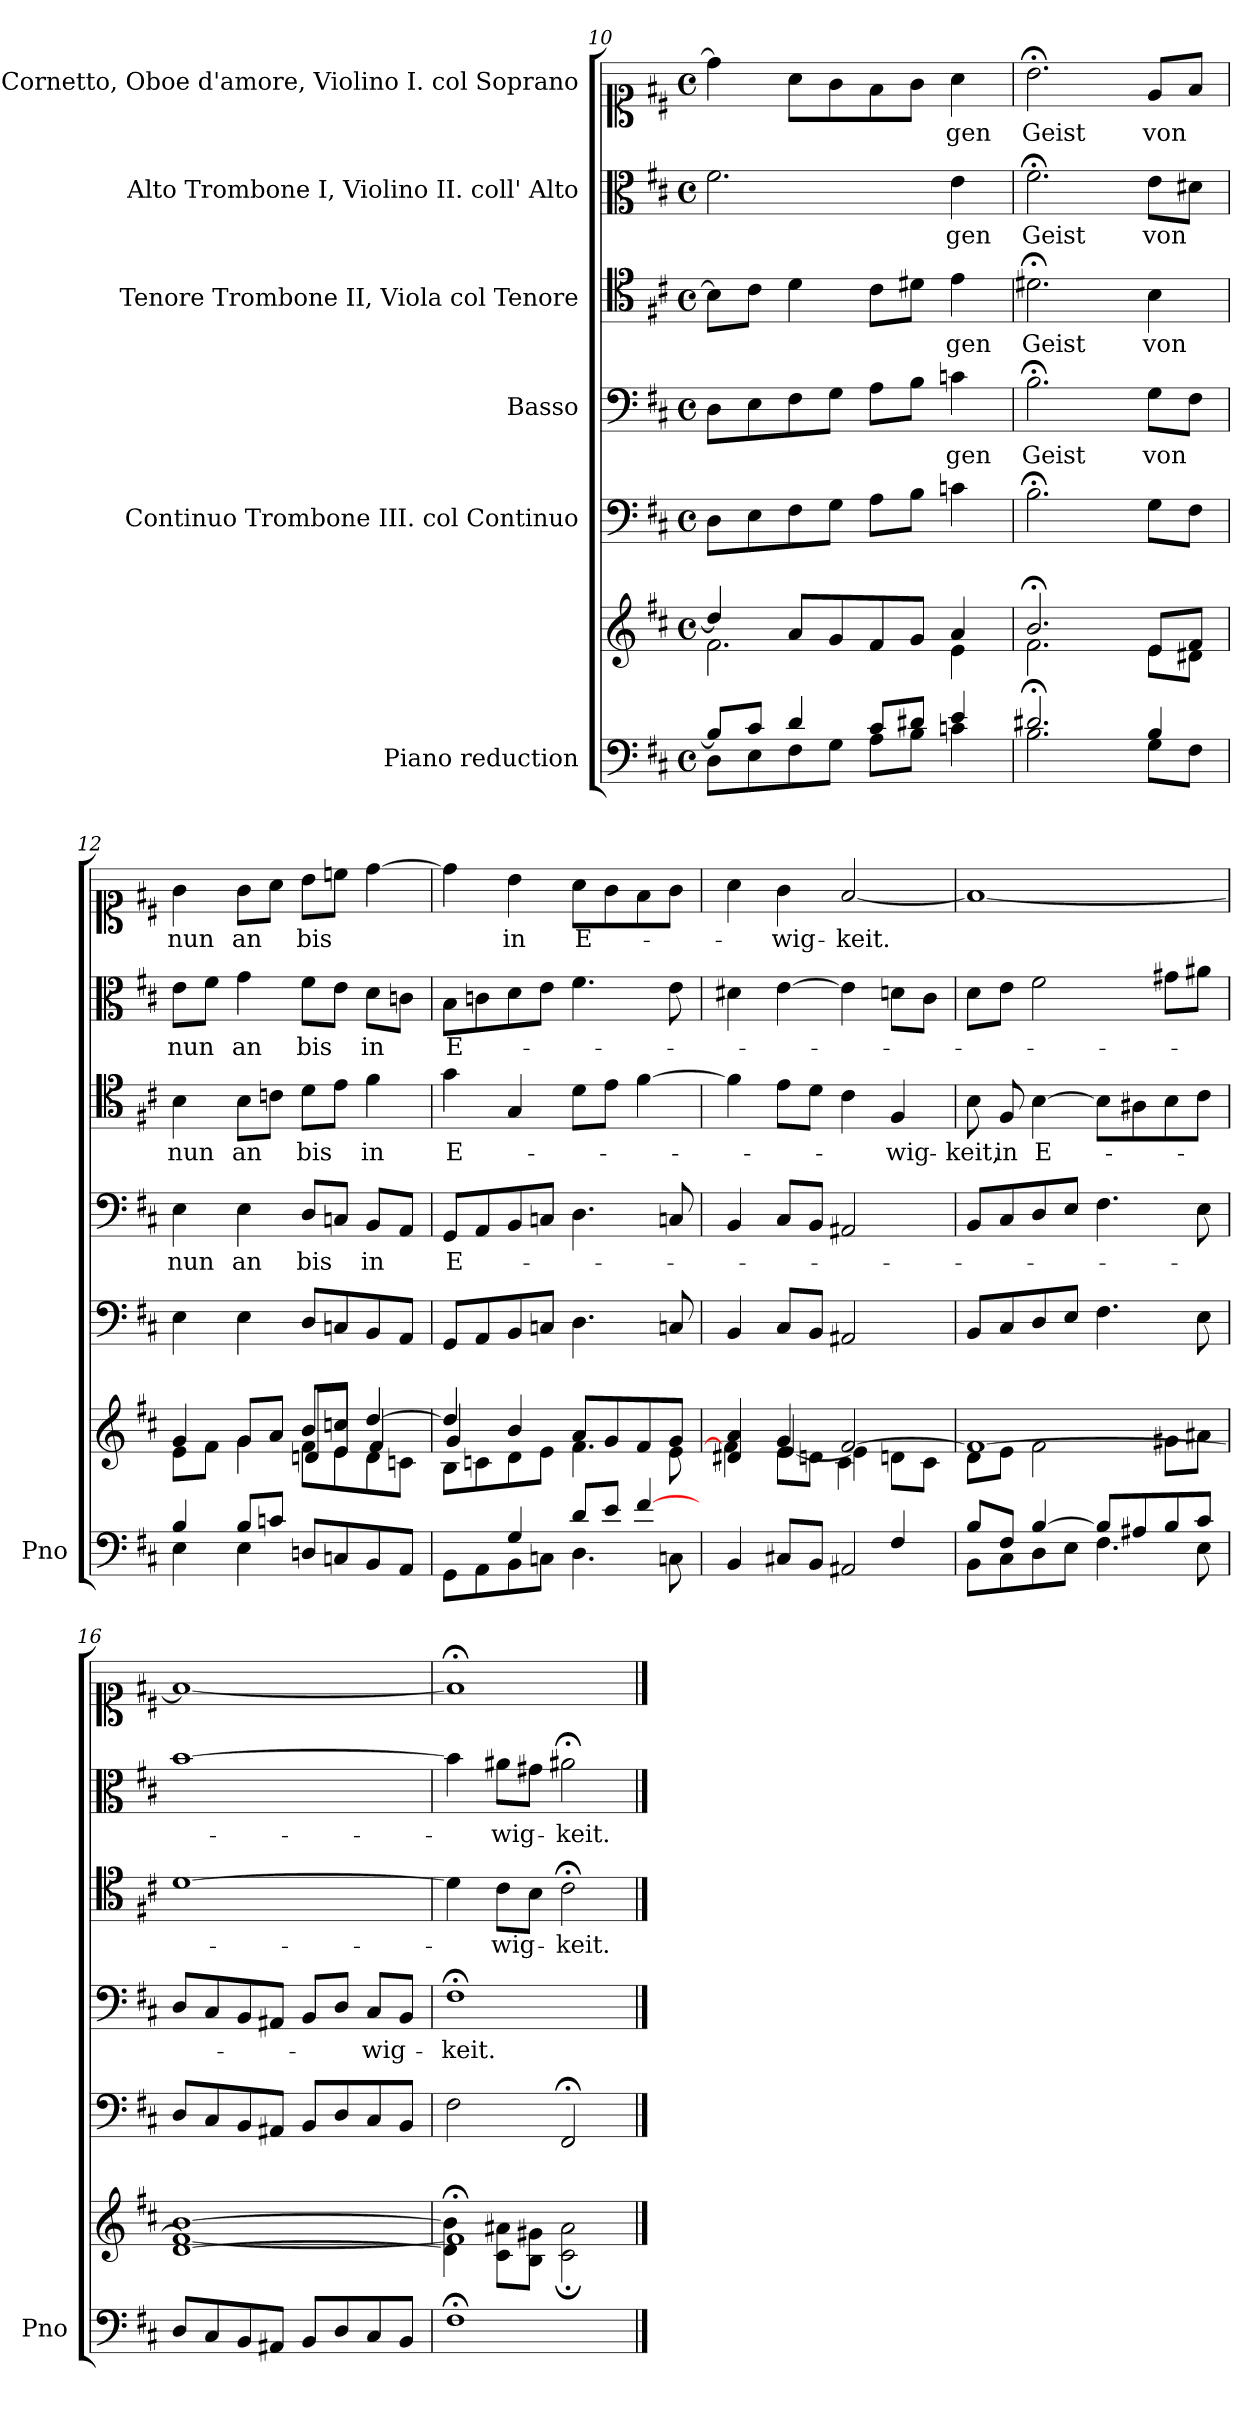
**kern	**kern	**kern	**kern	**text	**kern	**text	**kern	**text	**kern	**text
*part6	*part6	*part5	*part4	*part4	*part3	*part3	*part2	*part2	*part1	*part1
*staff7	*staff6	*staff5	*staff4	*staff4	*staff3	*staff3	*staff2	*staff2	*staff1	*staff1
*I"Piano reduction	*	*I"Continuo Trombone III. col Continuo	*I"Basso	*	*I"Tenore Trombone II, Viola col Tenore	*	*I"Alto Trombone I, Violino II.  coll' Alto	*	*I"Soprano Cornetto, Oboe d'amore, Violino I. col Soprano	*
*I'Pno	*	*	*	*	*	*	*	*	*	*
*clefF4	*clefG2	*clefF4	*clefF4	*	*clefC4	*	*clefC3	*	*clefC1	*
*k[f#c#]	*k[f#c#]	*k[f#c#]	*k[f#c#]	*	*k[f#c#]	*	*k[f#c#]	*	*k[f#c#]	*
*M4/4	*M4/4	*M4/4	*M4/4	*	*M4/4	*	*M4/4	*	*M4/4	*
*met(c)	*met(c)	*met(c)	*met(c)	*	*met(c)	*	*met(c)	*	*met(c)	*
=10	=10	=10	=10	=10	=10	=10	=10	=10	=10	=10
*^	*^	*	*	*	*	*	*	*	*	*
8B/L]	8D\L	4dd/]	2.f#\	8D\L	8D\L	.	8B\L]	.	2.f#\	.	4dd\]	.
8c#/J	8E\	.	.	8E\	8E\	.	8c#\J	.	.	.	.	.
4d/	8F#\	8a/L	.	8F#\	8F#\	.	4d\	.	.	.	8a\L	.
.	8G\J	8g/	.	8G\J	8G\J	.	.	.	.	.	8g\	.
8c#/L	8A\L	8f#/	.	8A\L	8A\L	.	8c#\L	.	.	.	8f#\	.
8d#X/J	8B\J	8g/J	.	8B\J	8B\J	.	8d#X\J	.	.	.	8g\J	.
!	!	!	!	!	!	!LO:LY:b	!	!LO:LY:b	!	!LO:LY:b	!	!LO:LY:b
4e/	4cn\	4a/	4e\	4cn\	4cn\	-gen	4e\	-gen	4e\	-gen	4a\	-gen
=11	=11	=11	=11	=11	=11	=11	=11	=11	=11	=11	=11	=11
!	!	!	!	!	!	!LO:LY:b	!	!LO:LY:b	!	!LO:LY:b	!	!LO:LY:b
2.d#X;/	2.B\	2.b;</	2.f#\	2.B;<\	2.B;<\	Geist	2.d#X;<\	Geist	2.f#;<\	Geist	2.b;<\	Geist
!	!	!	!	!	!	!LO:LY:b	!	!LO:LY:b	!	!LO:LY:b	!	!LO:LY:b
4B/	8G\L	8e/L	8e\L	8G\L	8G\L	von	4B\	von	8e\L	von	8e/L	von
.	8F#\J	8f#/J	8d#X\J	8F#\J	8F#\J	.	.	.	8d#X\J	.	8f#/J	.
=12	=12	=12	=12	=12	=12	=12	=12	=12	=12	=12	=12	=12
*	*	*	*^	*	*	*	*	*	*	*	*	*
!	!	!	!	!	!	!	!LO:LY:b	!	!LO:LY:b	!	!LO:LY:b	!	!LO:LY:b
4B/	4E\	4g/	8e\L	2ryy	4E\	4E\	nun	4B\	nun	8e\L	nun	4g\	nun
.	.	.	8f#\J	.	.	.	.	.	.	8f#\J	.	.	.
!	!	!	!	!	!	!	!LO:LY:b	!	!LO:LY:b	!	!LO:LY:b	!	!LO:LY:b
8B/L	4E\	8g/L	4g\	.	4E\	4E\	an	8B\L	an	4g\	an	8g\L	an
8cn/J	.	8a/J	.	.	.	.	.	8cn\J	.	.	.	8a\J	.
!	!	!	!	!	!	!	!LO:LY:b	!	!LO:LY:b	!	!LO:LY:b	!	!LO:LY:b
2ryy	8Dn/L	8b/L	8f#\L	8dn/L	8D/L	8D/L	bis	8d\L	bis	8f#\L	bis	8b\L	bis
.	8Cn/	8ccn/J	8e\	8e/J	8Cn/	8Cn/J	.	8e\J	.	8e\J	.	8ccn\J	.
!	!	!	!	!	!	!	!LO:LY:b	!	!LO:LY:b	!	!LO:LY:b	!	!
.	8BB/	[4dd/	8d\	4f#/	8BB/	8BB/L	in	4f#\	in	8d\L	in	[4dd\	.
.	8AA/J	.	8cn\J	.	8AA/J	8AA/J	.	.	.	8cn\J	.	.	.
!!LO:PB:g=z
=13	=13	=13	=13	=13	=13	=13	=13	=13	=13	=13	=13	=13	=13
!	!	!	!	!	!	!	!LO:LY:b	!	!LO:LY:b	!	!LO:LY:b	!	!
4ryy	8GG\L	4dd/]	8B\L	4g/	8GG/L	8GG/L	E-	4g\	E-	8B\L	E-	4dd\]	.
.	8AA\	.	8cn\	.	8AA/	8AA/	.	.	.	8cn\	.	.	.
!	!	!	!	!	!	!	!	!	!	!	!	!	!LO:LY:b
4G/	8BB\	4b/	8d\	2.ryy	8BB/	8BB/	.	4G/	.	8d\	.	4b\	in
.	8Cn\J	.	8e\J	.	8Cn/J	8Cn/J	.	.	.	8e\J	.	.	.
!	!	!	!	!	!	!	!	!	!	!	!	!	!LO:LY:b
8d/L	4.D\	8a/L	4.f#\	.	4.D\	4.D\	.	8d\L	.	4.f#\	.	8a\L	E-
8e/J	.	8g/	.	.	.	.	.	8e\J	.	.	.	8g\	.
[4f#/	.	8f#/	.	.	.	.	.	[4f#\	.	.	.	8f#\	.
.	8Cn\	8g/J	8e\	.	8Cn/	8Cn/	.	.	.	8e\	.	8g\J	.
=14	=14	=14	=14	=14	=14	=14	=14	=14	=14	=14	=14	=14	=14
2.ryy	4BB/	4d#X/ 4a/	4ryy	4f#\]	4BB/	4BB/	.	4f#\]	.	4d#X\	.	4a\	.
!	!	!	!	!	!	!	!	!	!	!	!	!	!LO:LY:b
.	8C#X/L	4g/	[4e/	8e\L	8C#/L	8C#/L	.	8e\L	.	[4e\	.	4g\	-wig-
.	8BB/J	.	.	8dn\J	8BB/J	8BB/J	.	8d\J	.	.	.	.	.
!	!	!	!	!	!	!	!	!	!	!	!	!	!LO:LY:b
.	2AA#X/	[2f#/	4e\]	4c#\	2AA#X/	2AA#X/	.	4c#\	.	4e\]	.	[2f#/	-keit.
!	!	!	!	!	!	!	!	!	!LO:LY:b	!	!	!	!
4F#/	.	.	8dn\L	4ryy	.	.	.	4F#/	-wig-	8dn\L	.	.	.
.	.	.	8c#\J	.	.	.	.	.	.	8c#\J	.	.	.
*	*	*	*v	*v	*	*	*	*	*	*	*	*	*
=15	=15	=15	=15	=15	=15	=15	=15	=15	=15	=15	=15	=15
!	!	!	!	!	!	!	!	!LO:LY:b	!	!	!	!
8B/L	8BB\L	1f#_	8d\L	8BB/L	8BB/L	.	8B\	-keit,	8d\L	.	1f#_	.
!	!	!	!	!	!	!	!	!LO:LY:b	!	!	!	!
8F#/J	8C#\	.	8e\J	8C#/	8C#/	.	8F#/	in	8e\J	.	.	.
!	!	!	!	!	!	!	!	!LO:LY:b	!	!	!	!
[4B/	8D\	.	2f#\	8D/	8D/	.	[4B\	E-	2f#\	.	.	.
.	8E\J	.	.	8E/J	8E/J	.	.	.	.	.	.	.
8B/L]	4.F#\	.	.	4.F#\	4.F#\	.	8B\L]	.	.	.	.	.
8A#X/	.	.	.	.	.	.	8A#X\	.	.	.	.	.
8B/	.	.	8g#X\L	.	.	.	8B\	.	8g#X\L	.	.	.
8c#/J	8E\	.	8a#X\J	8E\	8E\	.	8c#\J	.	8a#X\J	.	.	.
*v	*v	*	*	*	*	*	*	*	*	*	*	*
=16	=16	=16	=16	=16	=16	=16	=16	=16	=16	=16	=16
8D/L	[1d [1b	1f#_	8D/L	8D/L	.	[1d	.	[1b	.	1f#_	.
8C#/	.	.	8C#/	8C#/	.	.	.	.	.	.	.
8BB/	.	.	8BB/	8BB/	.	.	.	.	.	.	.
8AA#X/J	.	.	8AA#X/J	8AA#X/J	.	.	.	.	.	.	.
8BB/L	.	.	8BB/L	8BB/L	.	.	.	.	.	.	.
8D/	.	.	8D/	8D/J	.	.	.	.	.	.	.
!	!	!	!	!	!LO:LY:b	!	!	!	!	!	!
8C#/	.	.	8C#/	8C#/L	-wig-	.	.	.	.	.	.
8BB/J	.	.	8BB/J	8BB/J	.	.	.	.	.	.	.
=17	=17	=17	=17	=17	=17	=17	=17	=17	=17	=17	=17
!	!	!	!	!	!LO:LY:b	!	!	!	!	!	!
1F#;<	1f#;<]	4d\] 4b\]	2F#\	1F#;<	-keit.	4d\]	.	4b\]	.	1f#;<]	.
!	!	!	!	!	!	!	!LO:LY:b	!	!LO:LY:b	!	!
.	.	8c#\ 8a#X\L	.	.	.	8c#\L	-wig-	8a#X\L	-wig-	.	.
.	.	8B\ 8g#X\J	.	.	.	8B\J	.	8g#X\J	.	.	.
!	!	!	!	!	!	!	!LO:LY:b	!	!LO:LY:b	!	!
.	.	2c#\; 2a#\;	2FF#;</	.	.	2c#;<\	-keit.	2a#X;<\	-keit.	.	.
*	*v	*v	*	*	*	*	*	*	*	*	*
==	==	==	==	==	==	==	==	==	==	==
*-	*-	*-	*-	*-	*-	*-	*-	*-	*-	*-
